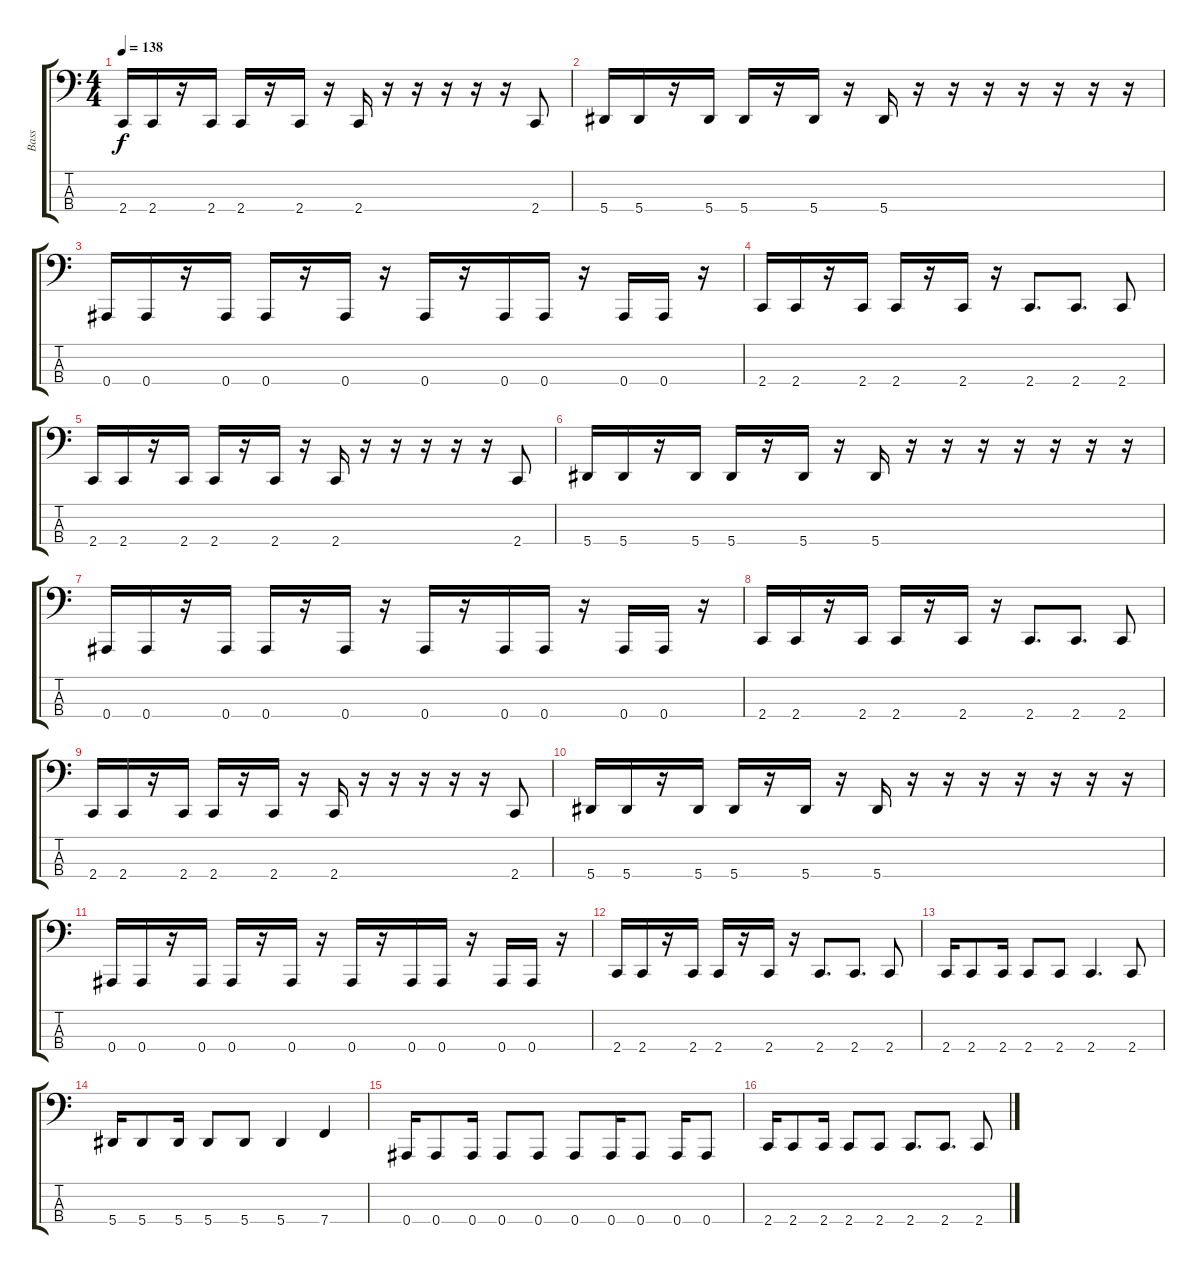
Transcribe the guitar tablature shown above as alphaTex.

\track ("Bass" "Bass") {instrument electricbasspick}
\staff {score tabs}
\tuning (Eb2 Bb1 F1 Bb0) {hide}
\ts (4 4)
\tempo 138
\clef f4
\ks c
2.4.16{dy f} 2.4.16 r.16 2.4.16 2.4.16 r.16 2.4.16 r.16 2.4.16 r.16 r.16 r.16 r.16 r.16 2.4.8 |
5.4.16 5.4.16 r.16 5.4.16 5.4.16 r.16 5.4.16 r.16 5.4.16 r.16 r.16 r.16 r.16 r.16 r.16 r.16 |
0.4.16 0.4.16 r.16 0.4.16 0.4.16 r.16 0.4.16 r.16 0.4.16 r.16 0.4.16 0.4.16 r.16 0.4.16 0.4.16 r.16 |
2.4.16 2.4.16 r.16 2.4.16 2.4.16 r.16 2.4.16 r.16 2.4.8{d} 2.4.8{d} 2.4.8 |
2.4.16 2.4.16 r.16 2.4.16 2.4.16 r.16 2.4.16 r.16 2.4.16 r.16 r.16 r.16 r.16 r.16 2.4.8 |
5.4.16 5.4.16 r.16 5.4.16 5.4.16 r.16 5.4.16 r.16 5.4.16 r.16 r.16 r.16 r.16 r.16 r.16 r.16 |
0.4.16 0.4.16 r.16 0.4.16 0.4.16 r.16 0.4.16 r.16 0.4.16 r.16 0.4.16 0.4.16 r.16 0.4.16 0.4.16 r.16 |
2.4.16 2.4.16 r.16 2.4.16 2.4.16 r.16 2.4.16 r.16 2.4.8{d} 2.4.8{d} 2.4.8 |
2.4.16 2.4.16 r.16 2.4.16 2.4.16 r.16 2.4.16 r.16 2.4.16 r.16 r.16 r.16 r.16 r.16 2.4.8 |
5.4.16 5.4.16 r.16 5.4.16 5.4.16 r.16 5.4.16 r.16 5.4.16 r.16 r.16 r.16 r.16 r.16 r.16 r.16 |
0.4.16 0.4.16 r.16 0.4.16 0.4.16 r.16 0.4.16 r.16 0.4.16 r.16 0.4.16 0.4.16 r.16 0.4.16 0.4.16 r.16 |
2.4.16 2.4.16 r.16 2.4.16 2.4.16 r.16 2.4.16 r.16 2.4.8{d} 2.4.8{d} 2.4.8 |
2.4.16 2.4.8 2.4.16 2.4.8 2.4.8 2.4.4{d} 2.4.8 |
5.4.16 5.4.8 5.4.16 5.4.8 5.4.8 5.4.4 7.4.4 |
0.4.16 0.4.8 0.4.16 0.4.8 0.4.8 0.4.8 0.4.16 0.4.8 0.4.16 0.4.8 |
2.4.16 2.4.8 2.4.16 2.4.8 2.4.8 2.4.8{d} 2.4.8{d} 2.4.8
